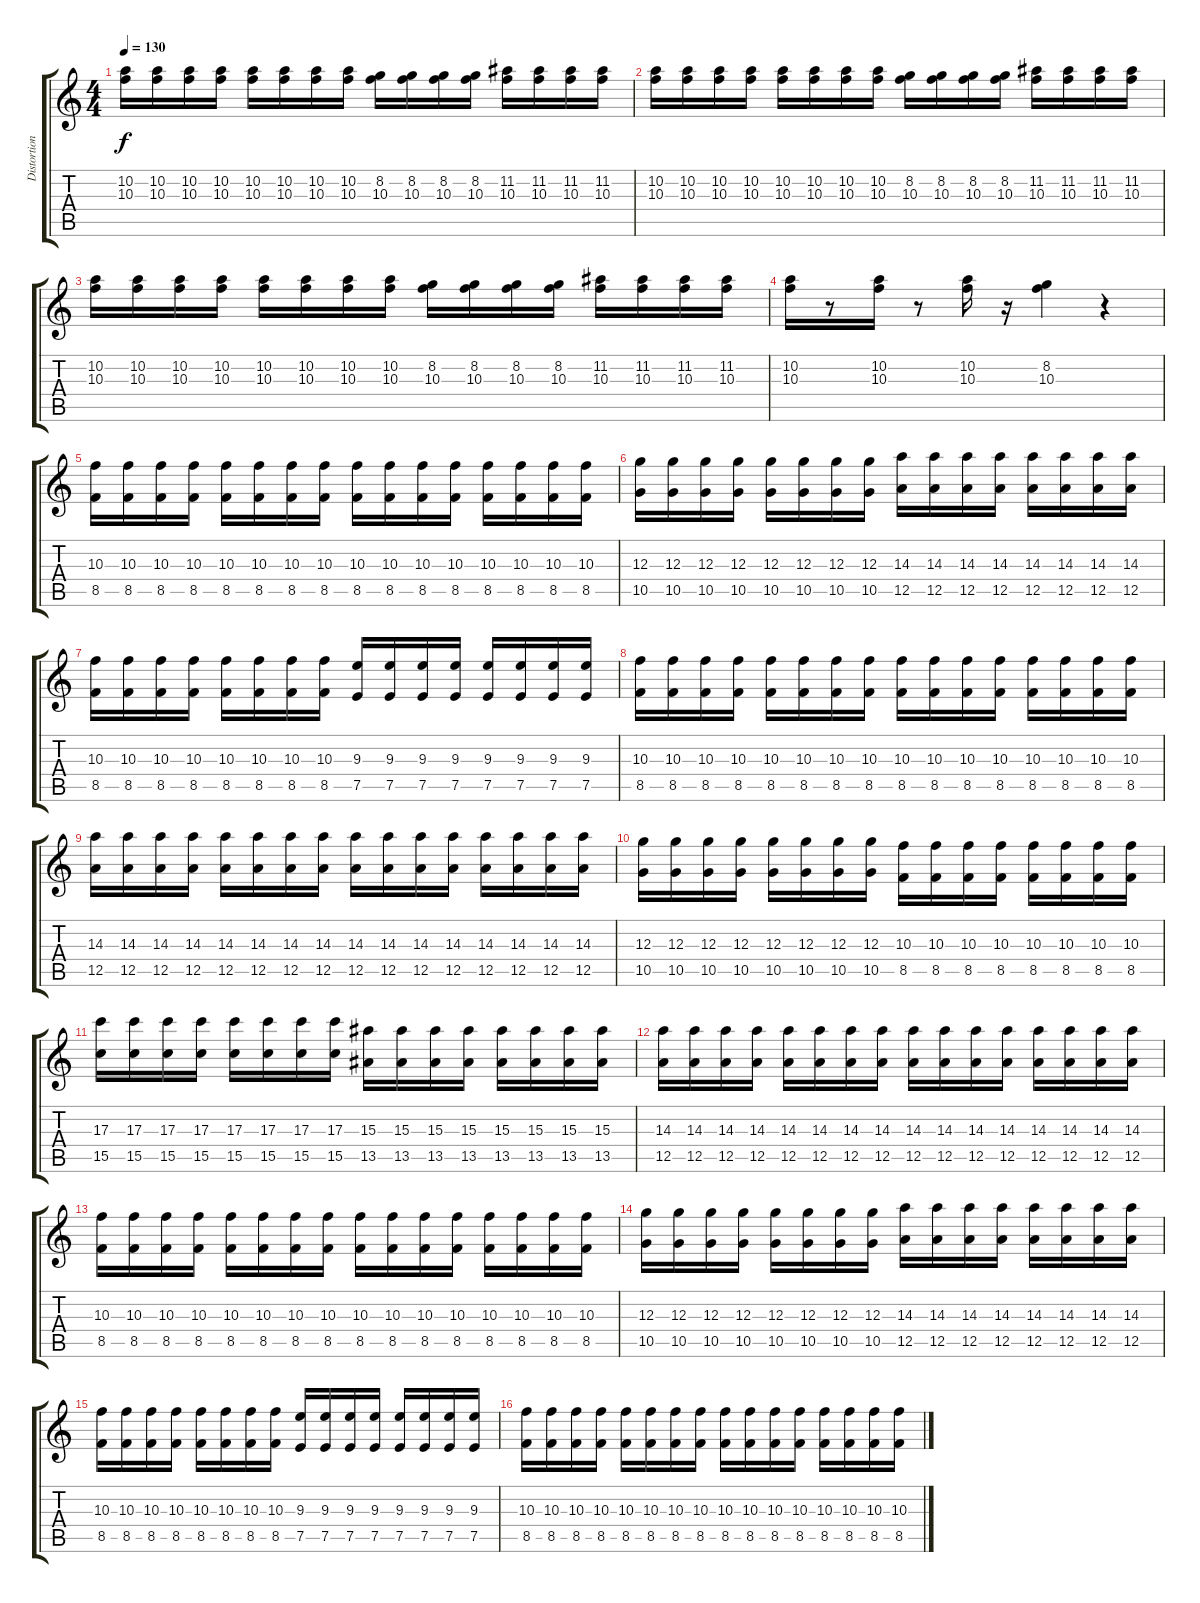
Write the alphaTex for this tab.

\track ("Distortion Guitar 1" "Distortion") {instrument distortionguitar}
\staff {score tabs}
\tuning (E4 B3 G3 D3 A2 D2) {hide}
\ts (4 4)
\tempo 130
\clef g2
\ks c
(10.2 10.3).16{dy f} (10.2 10.3).16 (10.2 10.3).16 (10.2 10.3).16 (10.2 10.3).16 (10.2 10.3).16 (10.2 10.3).16 (10.2 10.3).16 (8.2 10.3).16 (8.2 10.3).16 (8.2 10.3).16 (8.2 10.3).16 (11.2 10.3).16 (11.2 10.3).16 (11.2 10.3).16 (11.2 10.3).16 |
(10.2 10.3).16 (10.2 10.3).16 (10.2 10.3).16 (10.2 10.3).16 (10.2 10.3).16 (10.2 10.3).16 (10.2 10.3).16 (10.2 10.3).16 (8.2 10.3).16 (8.2 10.3).16 (8.2 10.3).16 (8.2 10.3).16 (11.2 10.3).16 (11.2 10.3).16 (11.2 10.3).16 (11.2 10.3).16 |
(10.2 10.3).16 (10.2 10.3).16 (10.2 10.3).16 (10.2 10.3).16 (10.2 10.3).16 (10.2 10.3).16 (10.2 10.3).16 (10.2 10.3).16 (8.2 10.3).16 (8.2 10.3).16 (8.2 10.3).16 (8.2 10.3).16 (11.2 10.3).16 (11.2 10.3).16 (11.2 10.3).16 (11.2 10.3).16 |
(10.2 10.3).16 r.8 (10.2 10.3).16 r.8 (10.2 10.3).16 r.16 (8.2 10.3).4 r.4 |
(10.3 8.5).16 (10.3 8.5).16 (10.3 8.5).16 (10.3 8.5).16 (10.3 8.5).16 (10.3 8.5).16 (10.3 8.5).16 (10.3 8.5).16 (10.3 8.5).16 (10.3 8.5).16 (10.3 8.5).16 (10.3 8.5).16 (10.3 8.5).16 (10.3 8.5).16 (10.3 8.5).16 (10.3 8.5).16 |
(12.3 10.5).16 (12.3 10.5).16 (12.3 10.5).16 (12.3 10.5).16 (12.3 10.5).16 (12.3 10.5).16 (12.3 10.5).16 (12.3 10.5).16 (14.3 12.5).16 (14.3 12.5).16 (14.3 12.5).16 (14.3 12.5).16 (14.3 12.5).16 (14.3 12.5).16 (14.3 12.5).16 (14.3 12.5).16 |
(10.3 8.5).16 (10.3 8.5).16 (10.3 8.5).16 (10.3 8.5).16 (10.3 8.5).16 (10.3 8.5).16 (10.3 8.5).16 (10.3 8.5).16 (9.3 7.5).16 (9.3 7.5).16 (9.3 7.5).16 (9.3 7.5).16 (9.3 7.5).16 (9.3 7.5).16 (9.3 7.5).16 (9.3 7.5).16 |
(10.3 8.5).16 (10.3 8.5).16 (10.3 8.5).16 (10.3 8.5).16 (10.3 8.5).16 (10.3 8.5).16 (10.3 8.5).16 (10.3 8.5).16 (10.3 8.5).16 (10.3 8.5).16 (10.3 8.5).16 (10.3 8.5).16 (10.3 8.5).16 (10.3 8.5).16 (10.3 8.5).16 (10.3 8.5).16 |
(14.3 12.5).16 (14.3 12.5).16 (14.3 12.5).16 (14.3 12.5).16 (14.3 12.5).16 (14.3 12.5).16 (14.3 12.5).16 (14.3 12.5).16 (14.3 12.5).16 (14.3 12.5).16 (14.3 12.5).16 (14.3 12.5).16 (14.3 12.5).16 (14.3 12.5).16 (14.3 12.5).16 (14.3 12.5).16 |
(12.3 10.5).16 (12.3 10.5).16 (12.3 10.5).16 (12.3 10.5).16 (12.3 10.5).16 (12.3 10.5).16 (12.3 10.5).16 (12.3 10.5).16 (10.3 8.5).16 (10.3 8.5).16 (10.3 8.5).16 (10.3 8.5).16 (10.3 8.5).16 (10.3 8.5).16 (10.3 8.5).16 (10.3 8.5).16 |
(17.3 15.5).16 (17.3 15.5).16 (17.3 15.5).16 (17.3 15.5).16 (17.3 15.5).16 (17.3 15.5).16 (17.3 15.5).16 (17.3 15.5).16 (15.3 13.5).16 (15.3 13.5).16 (15.3 13.5).16 (15.3 13.5).16 (15.3 13.5).16 (15.3 13.5).16 (15.3 13.5).16 (15.3 13.5).16 |
(14.3 12.5).16 (14.3 12.5).16 (14.3 12.5).16 (14.3 12.5).16 (14.3 12.5).16 (14.3 12.5).16 (14.3 12.5).16 (14.3 12.5).16 (14.3 12.5).16 (14.3 12.5).16 (14.3 12.5).16 (14.3 12.5).16 (14.3 12.5).16 (14.3 12.5).16 (14.3 12.5).16 (14.3 12.5).16 |
(10.3 8.5).16 (10.3 8.5).16 (10.3 8.5).16 (10.3 8.5).16 (10.3 8.5).16 (10.3 8.5).16 (10.3 8.5).16 (10.3 8.5).16 (10.3 8.5).16 (10.3 8.5).16 (10.3 8.5).16 (10.3 8.5).16 (10.3 8.5).16 (10.3 8.5).16 (10.3 8.5).16 (10.3 8.5).16 |
(12.3 10.5).16 (12.3 10.5).16 (12.3 10.5).16 (12.3 10.5).16 (12.3 10.5).16 (12.3 10.5).16 (12.3 10.5).16 (12.3 10.5).16 (14.3 12.5).16 (14.3 12.5).16 (14.3 12.5).16 (14.3 12.5).16 (14.3 12.5).16 (14.3 12.5).16 (14.3 12.5).16 (14.3 12.5).16 |
(10.3 8.5).16 (10.3 8.5).16 (10.3 8.5).16 (10.3 8.5).16 (10.3 8.5).16 (10.3 8.5).16 (10.3 8.5).16 (10.3 8.5).16 (9.3 7.5).16 (9.3 7.5).16 (9.3 7.5).16 (9.3 7.5).16 (9.3 7.5).16 (9.3 7.5).16 (9.3 7.5).16 (9.3 7.5).16 |
(10.3 8.5).16 (10.3 8.5).16 (10.3 8.5).16 (10.3 8.5).16 (10.3 8.5).16 (10.3 8.5).16 (10.3 8.5).16 (10.3 8.5).16 (10.3 8.5).16 (10.3 8.5).16 (10.3 8.5).16 (10.3 8.5).16 (10.3 8.5).16 (10.3 8.5).16 (10.3 8.5).16 (10.3 8.5).16
